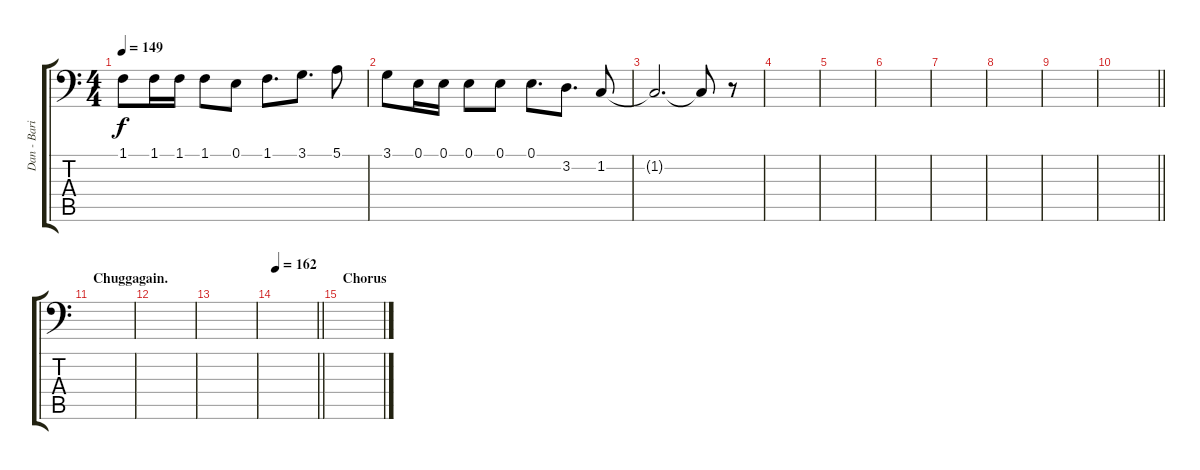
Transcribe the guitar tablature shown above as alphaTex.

\track ("Dan - Bari Sax" "Dan - Bari") {instrument baritonesax}
\staff {score tabs}
\tuning (E3 B2 G2 D2 A1 E1) {hide}
\ts (4 4)
\tempo 149
\clef f4
\ks c
1.1.8{dy f} 1.1.16 1.1.16 1.1.8 0.1.8 1.1.8{d} 3.1.8{d} 5.1.8 |
3.1.8 0.1.16 0.1.16 0.1.8 0.1.8 0.1.8{d} 3.2.8{d} 1.2.8{volume 12} |
1.2{t}.2{d volume 16} 1.2{t}.8 r.8 |
|
|
|
|
|
|
\barLineRight lightlight
|
\section ("" "Chuggagain.")
|
|
|
\tempo 162
\barLineRight lightlight
|
\section ("" "Chorus")
